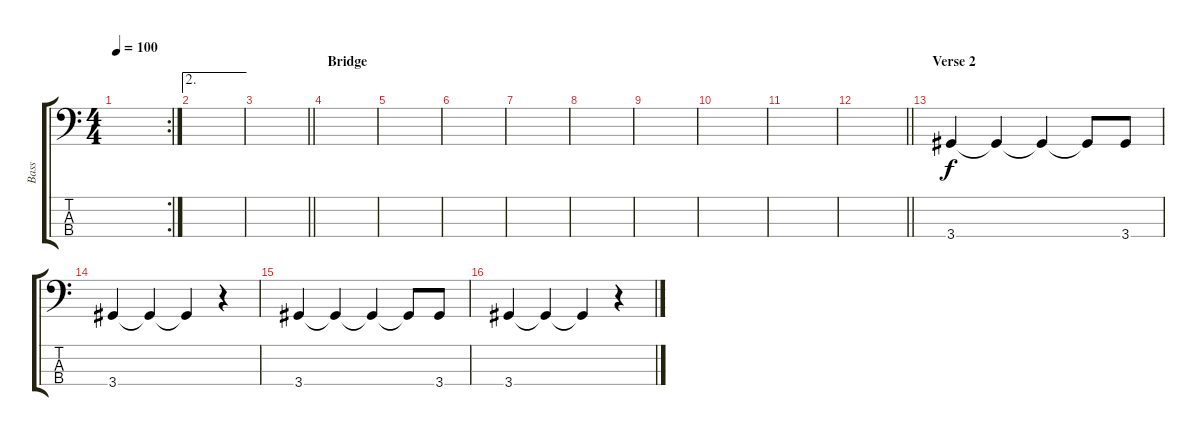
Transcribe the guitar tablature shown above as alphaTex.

\track ("Bass" "Bass") {instrument electricbassfinger}
\staff {score tabs}
\tuning (Ab2 Eb2 Bb1 F1) {hide}
\rc 2
\ts (4 4)
\tempo 100
\clef f4
\ks c
|
\ae 2
|
\barLineRight lightlight
|
\section ("" "Bridge")
|
|
|
|
|
|
|
|
\barLineRight lightlight
|
\section ("" "Verse 2")
3.4.4 3.4{t}.4 3.4{t}.4 3.4{t}.8 3.4.8 |
3.4.4 3.4{t}.4 3.4{t}.4 r.4 |
3.4.4 3.4{t}.4 3.4{t}.4 3.4{t}.8 3.4.8 |
3.4.4 3.4{t}.4 3.4{t}.4 r.4
